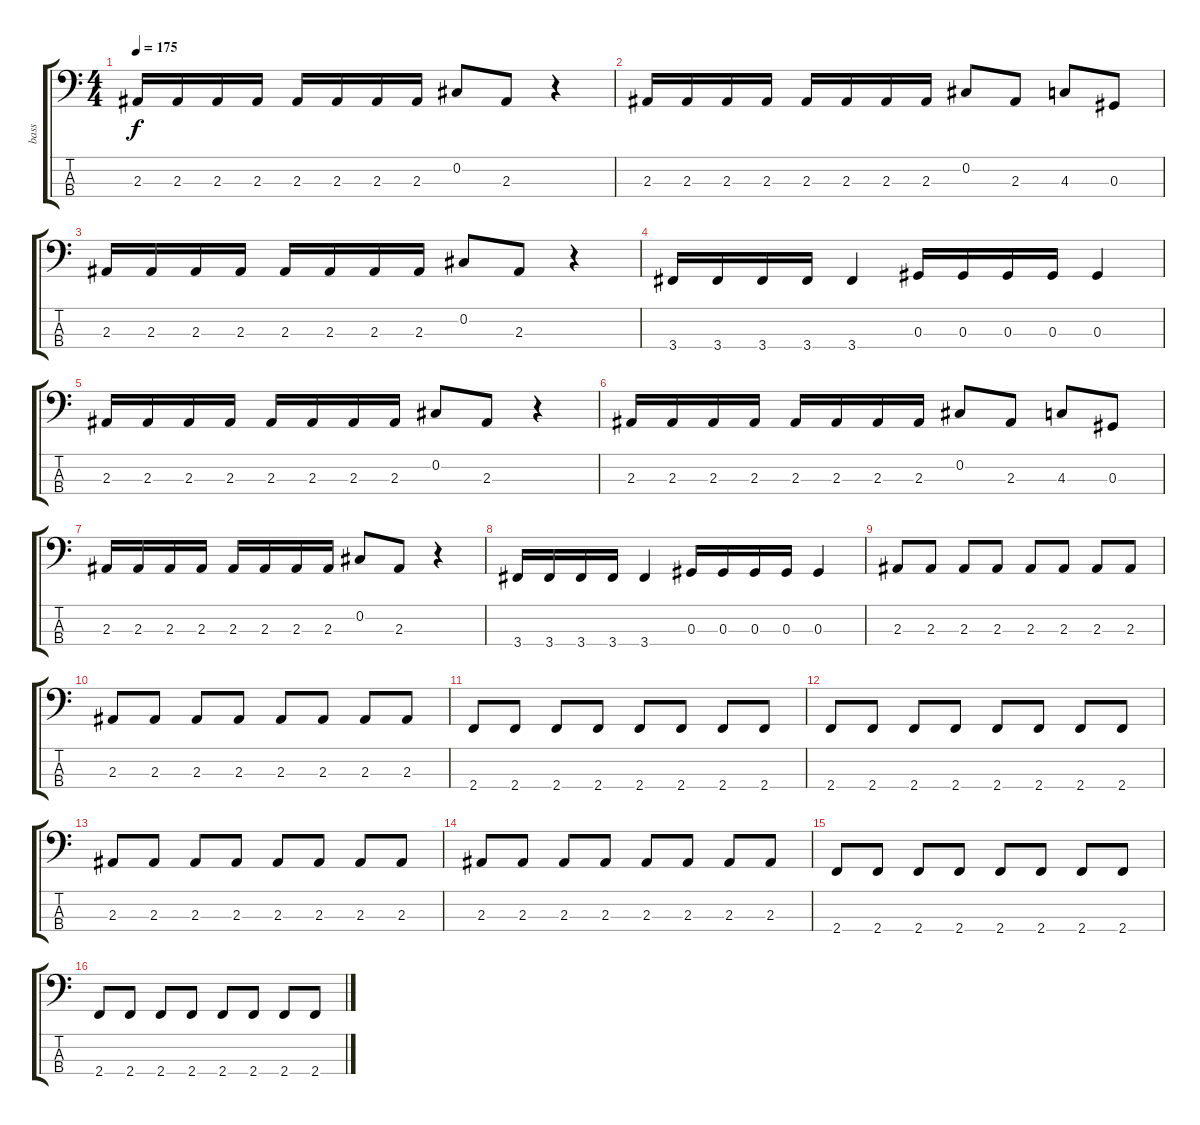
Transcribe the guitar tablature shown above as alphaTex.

\track ("bass" "bass") {instrument electricbassfinger}
\staff {score tabs}
\tuning (Gb2 Db2 Ab1 Eb1) {hide}
\ts (4 4)
\tempo 175
\clef f4
\ks c
2.3.16{dy f instrument electricbassfinger} 2.3.16 2.3.16 2.3.16 2.3.16 2.3.16 2.3.16 2.3.16 0.2.8 2.3.8 r.4 |
2.3.16 2.3.16 2.3.16 2.3.16 2.3.16 2.3.16 2.3.16 2.3.16 0.2.8 2.3.8 4.3.8 0.3.8 |
2.3.16 2.3.16 2.3.16 2.3.16 2.3.16 2.3.16 2.3.16 2.3.16 0.2.8 2.3.8 r.4 |
3.4.16 3.4.16 3.4.16 3.4.16 3.4.4 0.3.16 0.3.16 0.3.16 0.3.16 0.3.4 |
2.3.16 2.3.16 2.3.16 2.3.16 2.3.16 2.3.16 2.3.16 2.3.16 0.2.8 2.3.8 r.4 |
2.3.16 2.3.16 2.3.16 2.3.16 2.3.16 2.3.16 2.3.16 2.3.16 0.2.8 2.3.8 4.3.8 0.3.8 |
2.3.16 2.3.16 2.3.16 2.3.16 2.3.16 2.3.16 2.3.16 2.3.16 0.2.8 2.3.8 r.4 |
3.4.16 3.4.16 3.4.16 3.4.16 3.4.4 0.3.16 0.3.16 0.3.16 0.3.16 0.3.4 |
2.3.8 2.3.8 2.3.8 2.3.8 2.3.8 2.3.8 2.3.8 2.3.8 |
2.3.8 2.3.8 2.3.8 2.3.8 2.3.8 2.3.8 2.3.8 2.3.8 |
2.4.8 2.4.8 2.4.8 2.4.8 2.4.8 2.4.8 2.4.8 2.4.8 |
2.4.8 2.4.8 2.4.8 2.4.8 2.4.8 2.4.8 2.4.8 2.4.8 |
2.3.8 2.3.8 2.3.8 2.3.8 2.3.8 2.3.8 2.3.8 2.3.8 |
2.3.8 2.3.8 2.3.8 2.3.8 2.3.8 2.3.8 2.3.8 2.3.8 |
2.4.8 2.4.8 2.4.8 2.4.8 2.4.8 2.4.8 2.4.8 2.4.8 |
2.4.8 2.4.8 2.4.8 2.4.8 2.4.8 2.4.8 2.4.8 2.4.8
